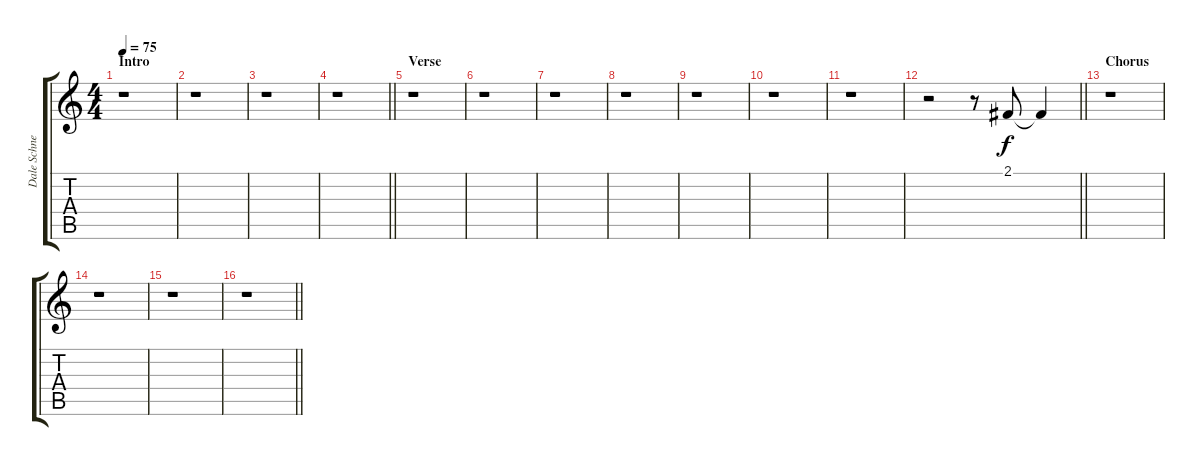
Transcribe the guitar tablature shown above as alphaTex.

\track ("Dale Schnettler (Drums)" "Dale Schne") {instrument reversecymbal}
\staff {score tabs}
\tuning (E4 B3 G3 D3 A2 E2) {hide}
\ts (4 4)
\section ("" "Intro")
\tempo 75
\clef g2
\ks c
r.1{dy f instrument reversecymbal} |
r.1 |
r.1 |
\barLineRight lightlight
r.1 |
\section ("" "Verse")
r.1 |
r.1 |
r.1 |
r.1 |
r.1 |
r.1 |
r.1 |
\barLineRight lightlight
r.2 r.8 2.1.8 2.1{t}.4 |
\section ("" "Chorus")
r.1 |
r.1 |
r.1 |
\barLineRight lightlight
r.1
